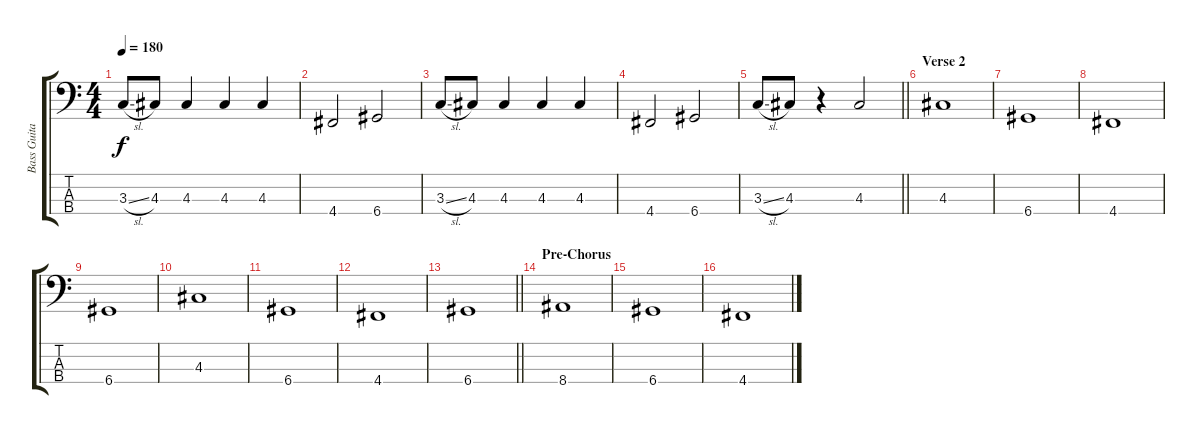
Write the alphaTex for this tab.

\track ("Bass Guitar" "Bass Guita") {instrument electricbassfinger}
\staff {score tabs}
\tuning (G2 D2 A1 D1) {hide}
\ts (4 4)
\tempo 180
\clef f4
\ks c
3.3{sl}.8{dy f} 4.3.8 4.3.4 4.3.4 4.3.4 |
4.4.2 6.4.2 |
3.3{sl}.8 4.3.8 4.3.4 4.3.4 4.3.4 |
4.4.2 6.4.2 |
\barLineRight lightlight
3.3{sl}.8 4.3.8 r.4 4.3.2 |
\section ("" "Verse 2")
4.3.1 |
6.4.1 |
4.4.1 |
6.4.1 |
4.3.1 |
6.4.1 |
4.4.1 |
\barLineRight lightlight
6.4.1 |
\section ("" "Pre-Chorus")
8.4.1 |
6.4.1 |
4.4.1
